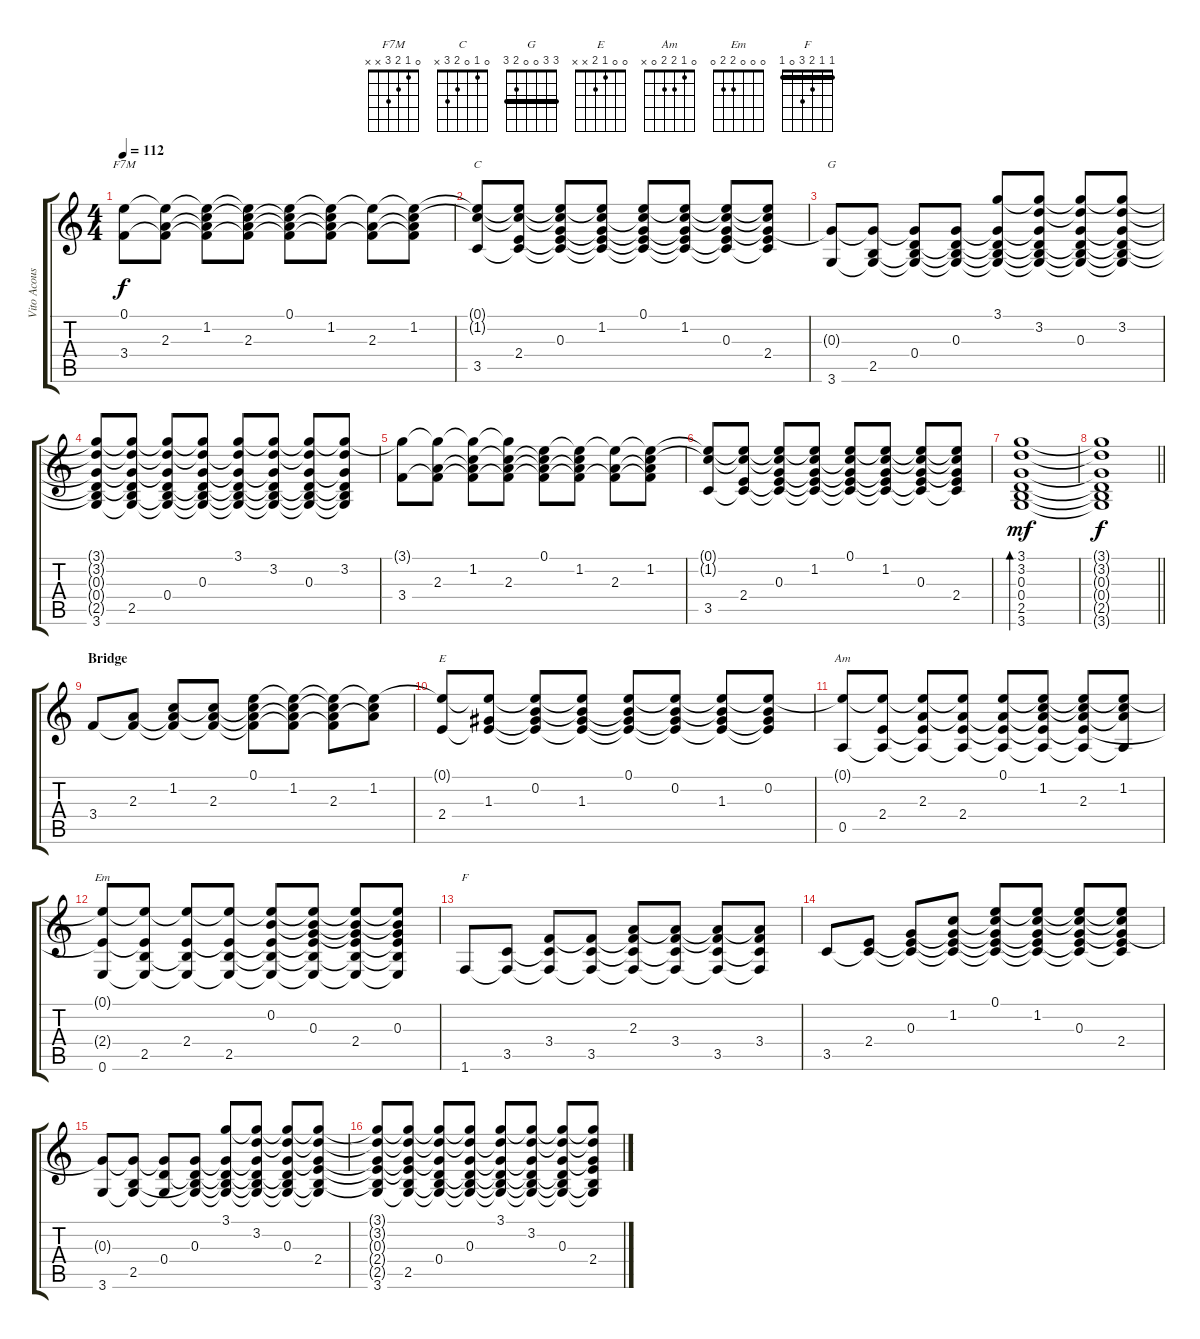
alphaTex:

\track ("Vito Acoustic Guitar" "Vito Acous") {instrument acousticguitarsteel}
\staff {score tabs}
\tuning (E4 B3 G3 D3 A2 E2) {hide}
\chord ("F7M" 0 1 2 3 x x)
\chord ("C" 0 1 0 2 3 x)
\chord ("G" 3 3 0 0 2 3) {barre 3}
\chord ("E" 0 0 1 2 x x)
\chord ("Am" 0 1 2 2 0 x)
\chord ("Em" 0 0 0 2 2 0)
\chord ("F" 1 1 2 3 0 1) {barre 1}
\ts (4 4)
\tempo 112
\clef g2
\ks c
(0.1{t} 3.4).8{ch "F7M" dy f} (0.1{t} 2.3 3.4{t}).8 (0.1{t} 1.2 2.3{t} 3.4{t}).8 (0.1{t} 1.2{t} 2.3 3.4{t}).8 (0.1 1.2{t} 2.3{t} 3.4{t}).8 (0.1{t} 1.2 2.3{t} 3.4{t}).8 (0.1{t} 2.3 3.4{t}).8 (0.1{t} 1.2 2.3{t} 3.4{t}).8 |
(0.1{t} 1.2{t} 3.5).8{ch "C"} (0.1{t} 1.2{t} 2.4 3.5{t}).8 (0.1{t} 1.2{t} 0.3 2.4{t} 3.5{t}).8 (0.1{t} 1.2 0.3{t} 2.4{t} 3.5{t}).8 (0.1 1.2{t} 0.3{t} 2.4{t} 3.5{t}).8 (0.1{t} 1.2 0.3{t} 2.4{t} 3.5{t}).8 (0.1{t} 1.2{t} 0.3 2.4{t} 3.5{t}).8 (0.1{t} 1.2{t} 0.3{t} 2.4 3.5{t}).8 |
(0.3{t} 3.6).8{ch "G"} (0.3{t} 2.5 3.6{t}).8 (0.3{t} 0.4 2.5{t} 3.6{t}).8 (0.3 0.4{t} 2.5{t} 3.6{t}).8 (3.1 0.3{t} 0.4{t} 2.5{t} 3.6{t}).8 (3.1{t} 3.2 0.3{t} 0.4{t} 2.5{t} 3.6{t}).8 (3.1{t} 3.2{t} 0.3 0.4{t} 2.5{t} 3.6{t}).8 (3.1{t} 3.2 0.3{t} 0.4{t} 2.5{t} 3.6{t}).8 |
(3.1{t} 3.2{t} 0.3{t} 0.4{t} 2.5{t} 3.6).8 (3.1{t} 3.2{t} 0.3{t} 0.4{t} 2.5 3.6{t}).8 (3.1{t} 3.2{t} 0.3{t} 0.4 2.5{t} 3.6{t}).8 (3.1{t} 3.2{t} 0.3 0.4{t} 2.5{t} 3.6{t}).8 (3.1 3.2{t} 0.3{t} 0.4{t} 2.5{t} 3.6{t}).8 (3.1{t} 3.2 0.3{t} 0.4{t} 2.5{t} 3.6{t}).8 (3.1{t} 3.2{t} 0.3 0.4{t} 2.5{t} 3.6{t}).8 (3.1{t} 3.2 0.3{t} 0.4{t} 2.5{t} 3.6{t}).8 |
(3.1{t} 3.4).8 (3.1{t} 2.3 3.4{t}).8 (3.1{t} 1.2 2.3{t} 3.4{t}).8 (3.1{t} 1.2{t} 2.3 3.4{t}).8 (0.1 1.2{t} 2.3{t} 3.4{t}).8 (0.1{t} 1.2 2.3{t} 3.4{t}).8 (0.1{t} 2.3 3.4{t}).8 (0.1{t} 1.2 2.3{t} 3.4{t}).8 |
(0.1{t} 1.2{t} 3.5).8 (0.1{t} 1.2{t} 2.4 3.5{t}).8 (0.1{t} 1.2{t} 0.3 2.4{t} 3.5{t}).8 (0.1{t} 1.2 0.3{t} 2.4{t} 3.5{t}).8 (0.1 1.2{t} 0.3{t} 2.4{t} 3.5{t}).8 (0.1{t} 1.2 0.3{t} 2.4{t} 3.5{t}).8 (0.1{t} 1.2{t} 0.3 2.4{t} 3.5{t}).8 (0.1{t} 1.2{t} 0.3{t} 2.4 3.5{t}).8 |
(3.1 3.2 0.3 0.4 2.5 3.6).1{bd 120 dy mf} |
\barLineRight lightlight
(3.1{t} 3.2{t} 0.3{t} 0.4{t} 2.5{t} 3.6{t}).1{dy f} |
\section ("" "Bridge")
3.4.8 (2.3 3.4{t}).8 (1.2 2.3{t} 3.4{t}).8 (1.2{t} 2.3 3.4{t}).8 (0.1 1.2{t} 2.3{t} 3.4{t}).8 (0.1{t} 1.2 2.3{t} 3.4{t}).8 (0.1{t} 1.2{t} 2.3 3.4{t}).8 (0.1{t} 1.2 2.3{t}).8 |
(0.1{t} 2.4).8{ch "E"} (0.1{t} 1.3 2.4{t}).8 (0.1{t} 0.2 1.3{t} 2.4{t}).8 (0.1{t} 0.2{t} 1.3 2.4{t}).8 (0.1 0.2{t} 1.3{t} 2.4{t}).8 (0.1{t} 0.2 1.3{t} 2.4{t}).8 (0.1{t} 0.2{t} 1.3 2.4{t}).8 (0.1{t} 0.2 1.3{t} 2.4{t}).8 |
(0.1{t} 0.5).8{ch "Am"} (0.1{t} 2.4 0.5{t}).8 (0.1{t} 2.3 2.4{t} 0.5{t}).8 (0.1{t} 2.3{t} 2.4 0.5{t}).8 (0.1 2.3{t} 2.4{t} 0.5{t}).8 (0.1{t} 1.2 2.3{t} 2.4{t} 0.5{t}).8 (0.1{t} 1.2{t} 2.3 2.4{t} 0.5{t}).8 (0.1{t} 1.2 2.3{t} 0.5{t}).8 |
(0.1{t} 2.4{t} 0.6).8{ch "Em"} (0.1{t} 2.4{t} 2.5 0.6{t}).8 (0.1{t} 2.4 2.5{t} 0.6{t}).8 (0.1{t} 2.4{t} 2.5 0.6{t}).8 (0.1{t} 0.2 2.4{t} 2.5{t} 0.6{t}).8 (0.1{t} 0.2{t} 0.3 2.4{t} 2.5{t} 0.6{t}).8 (0.1{t} 0.2{t} 0.3{t} 2.4 2.5{t} 0.6{t}).8 (0.1{t} 0.2{t} 0.3 2.4{t} 2.5{t} 0.6{t}).8 |
1.6.8{ch "F"} (3.5 1.6{t}).8 (3.4 3.5{t} 1.6{t}).8 (3.4{t} 3.5 1.6{t}).8 (2.3 3.4{t} 3.5{t} 1.6{t}).8 (2.3{t} 3.4 3.5{t} 1.6{t}).8 (2.3{t} 3.4{t} 3.5 1.6{t}).8 (2.3{t} 3.4 3.5{t} 1.6{t}).8 |
3.5.8 (2.4 3.5{t}).8 (0.3 2.4{t} 3.5{t}).8 (1.2 0.3{t} 2.4{t} 3.5{t}).8 (0.1 1.2{t} 0.3{t} 2.4{t} 3.5{t}).8 (0.1{t} 1.2 0.3{t} 2.4{t} 3.5{t}).8 (0.1{t} 1.2{t} 0.3 2.4{t} 3.5{t}).8 (0.1{t} 1.2{t} 0.3{t} 2.4 3.5{t}).8 |
(0.3{t} 3.6).8 (0.3{t} 2.5 3.6{t}).8 (0.3{t} 0.4 3.6{t}).8 (0.3 0.4{t} 2.5{t} 3.6{t}).8 (3.1 0.3{t} 0.4{t} 2.5{t} 3.6{t}).8 (3.1{t} 3.2 0.3{t} 0.4{t} 2.5{t} 3.6{t}).8 (3.1{t} 3.2{t} 0.3 0.4{t} 2.5{t} 3.6{t}).8 (3.1{t} 3.2{t} 0.3{t} 2.4 2.5{t} 3.6{t}).8 |
(3.1{t} 3.2{t} 0.3{t} 2.4{t} 2.5{t} 3.6).8 (3.1{t} 3.2{t} 0.3{t} 2.4{t} 2.5 3.6{t}).8 (3.1{t} 3.2{t} 0.3{t} 0.4 2.5{t} 3.6{t}).8 (3.1{t} 3.2{t} 0.3 0.4{t} 2.5{t} 3.6{t}).8 (3.1 3.2{t} 0.3{t} 0.4{t} 2.5{t} 3.6{t}).8 (3.1{t} 3.2 0.3{t} 0.4{t} 2.5{t} 3.6{t}).8 (3.1{t} 3.2{t} 0.3 0.4{t} 2.5{t} 3.6{t}).8 (3.1{t} 3.2{t} 0.3{t} 2.4 2.5{t} 3.6{t}).8
